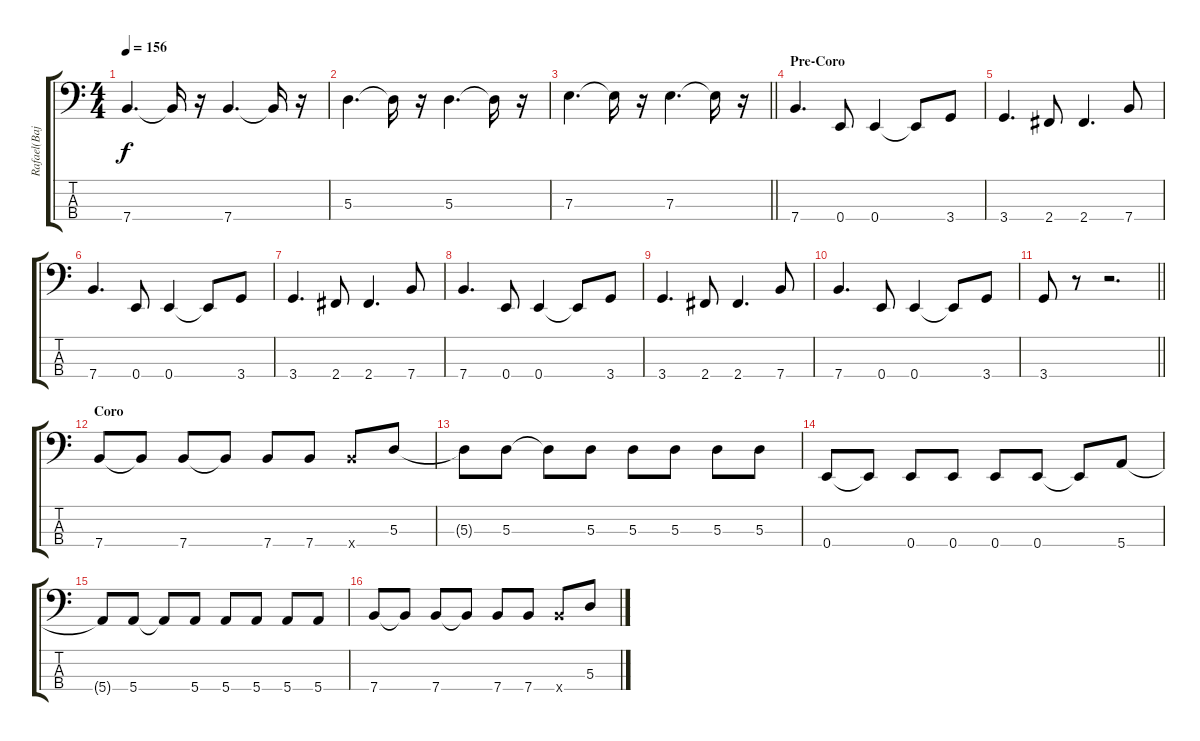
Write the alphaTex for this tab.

\track ("Rafael(Bajo)" "Rafael(Baj") {instrument electricbassfinger}
\staff {score tabs}
\tuning (G2 D2 A1 E1) {hide}
\ts (4 4)
\tempo 156
\clef f4
\ks c
7.4.4{d dy f} 7.4{t}.16 r.16 7.4.4{d} 7.4{t}.16 r.16 |
5.3.4{d} 5.3{t}.16 r.16 5.3.4{d} 5.3{t}.16 r.16 |
\barLineRight lightlight
7.3.4{d} 7.3{t}.16 r.16 7.3.4{d} 7.3{t}.16 r.16 |
\section ("" "Pre-Coro")
7.4.4{d} 0.4.8 0.4.4 0.4{t}.8 3.4.8 |
3.4.4{d} 2.4.8 2.4.4{d} 7.4.8 |
7.4.4{d} 0.4.8 0.4.4 0.4{t}.8 3.4.8 |
3.4.4{d} 2.4.8 2.4.4{d} 7.4.8 |
7.4.4{d} 0.4.8 0.4.4 0.4{t}.8 3.4.8 |
3.4.4{d} 2.4.8 2.4.4{d} 7.4.8 |
7.4.4{d} 0.4.8 0.4.4 0.4{t}.8 3.4.8 |
\barLineRight lightlight
3.4.8 r.8 r.2{d} |
\section ("" "Coro")
7.4.8 7.4{t}.8 7.4.8 7.4{t}.8 7.4.8 7.4.8 7.4{x}.8 5.3.8 |
5.3{t}.8 5.3.8 5.3{t}.8 5.3.8 5.3.8 5.3.8 5.3.8 5.3.8 |
0.4.8 0.4{t}.8 0.4.8 0.4.8 0.4.8 0.4.8 0.4{t}.8 5.4.8 |
5.4{t}.8 5.4.8 5.4{t}.8 5.4.8 5.4.8 5.4.8 5.4.8 5.4.8 |
7.4.8 7.4{t}.8 7.4.8 7.4{t}.8 7.4.8 7.4.8 7.4{x}.8 5.3.8
